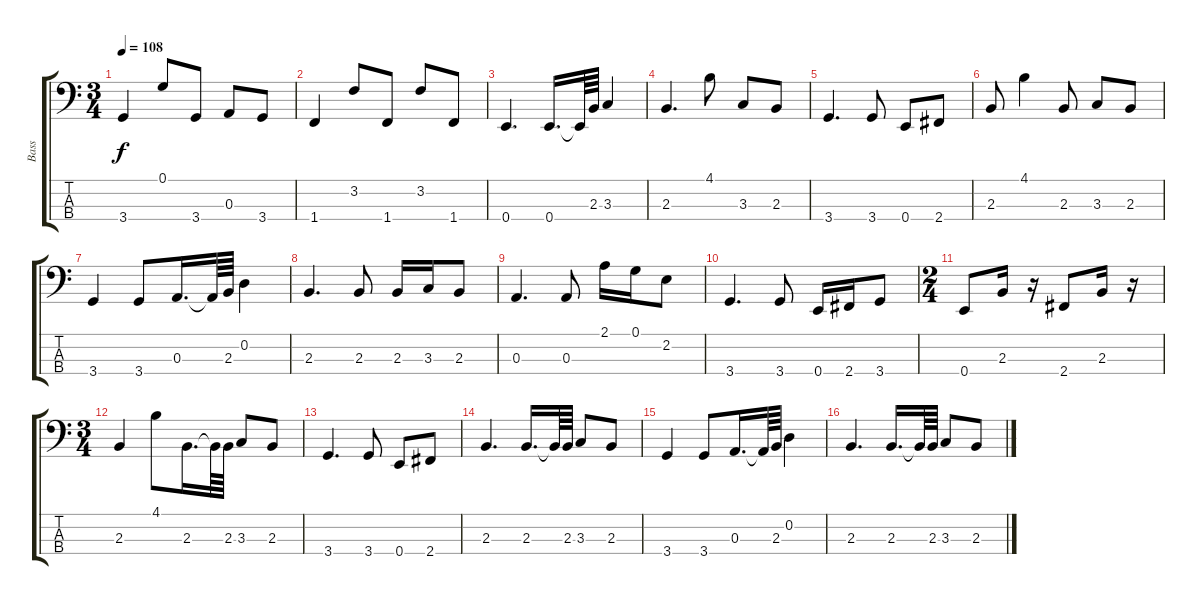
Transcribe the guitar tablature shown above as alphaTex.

\track ("Bass" "Bass") {instrument electricbasspick}
\staff {score tabs}
\tuning (G2 D2 A1 E1) {hide}
\ts (3 4)
\tempo 108
\clef f4
\ks c
3.4.4{dy f} 0.1.8 3.4.8 0.3.8 3.4.8 |
1.4.4 3.2.8 1.4.8 3.2.8 1.4.8 |
0.4.4{d} 0.4.16{d} 0.4{t}.64 2.3.64 3.3.4 |
2.3.4{d} 4.1.8 3.3.8 2.3.8 |
3.4.4{d} 3.4.8 0.4.8 2.4.8 |
2.3.8 4.1.4 2.3.8 3.3.8 2.3.8 |
3.4.4 3.4.8 0.3.16{d} 0.3{t}.64 2.3.64 0.2.4 |
2.3.4{d} 2.3.8 2.3.16 3.3.16 2.3.8 |
0.3.4{d} 0.3.8 2.1.16 0.1.16 2.2.8 |
3.4.4{d} 3.4.8 0.4.16 2.4.16 3.4.8 |
\ts (2 4)
0.4.8 2.3.16 r.16 2.4.8 2.3.16 r.16 |
\ts (3 4)
2.3.4 4.1.8 2.3.16{d} 2.3{t}.64 2.3.64 3.3.8 2.3.8 |
3.4.4{d} 3.4.8 0.4.8 2.4.8 |
2.3.4{d} 2.3.16{d} 2.3{t}.64 2.3.64 3.3.8 2.3.8 |
3.4.4 3.4.8 0.3.16{d} 0.3{t}.64 2.3.64 0.2.4 |
2.3.4{d} 2.3.16{d} 2.3{t}.64 2.3.64 3.3.8 2.3.8
